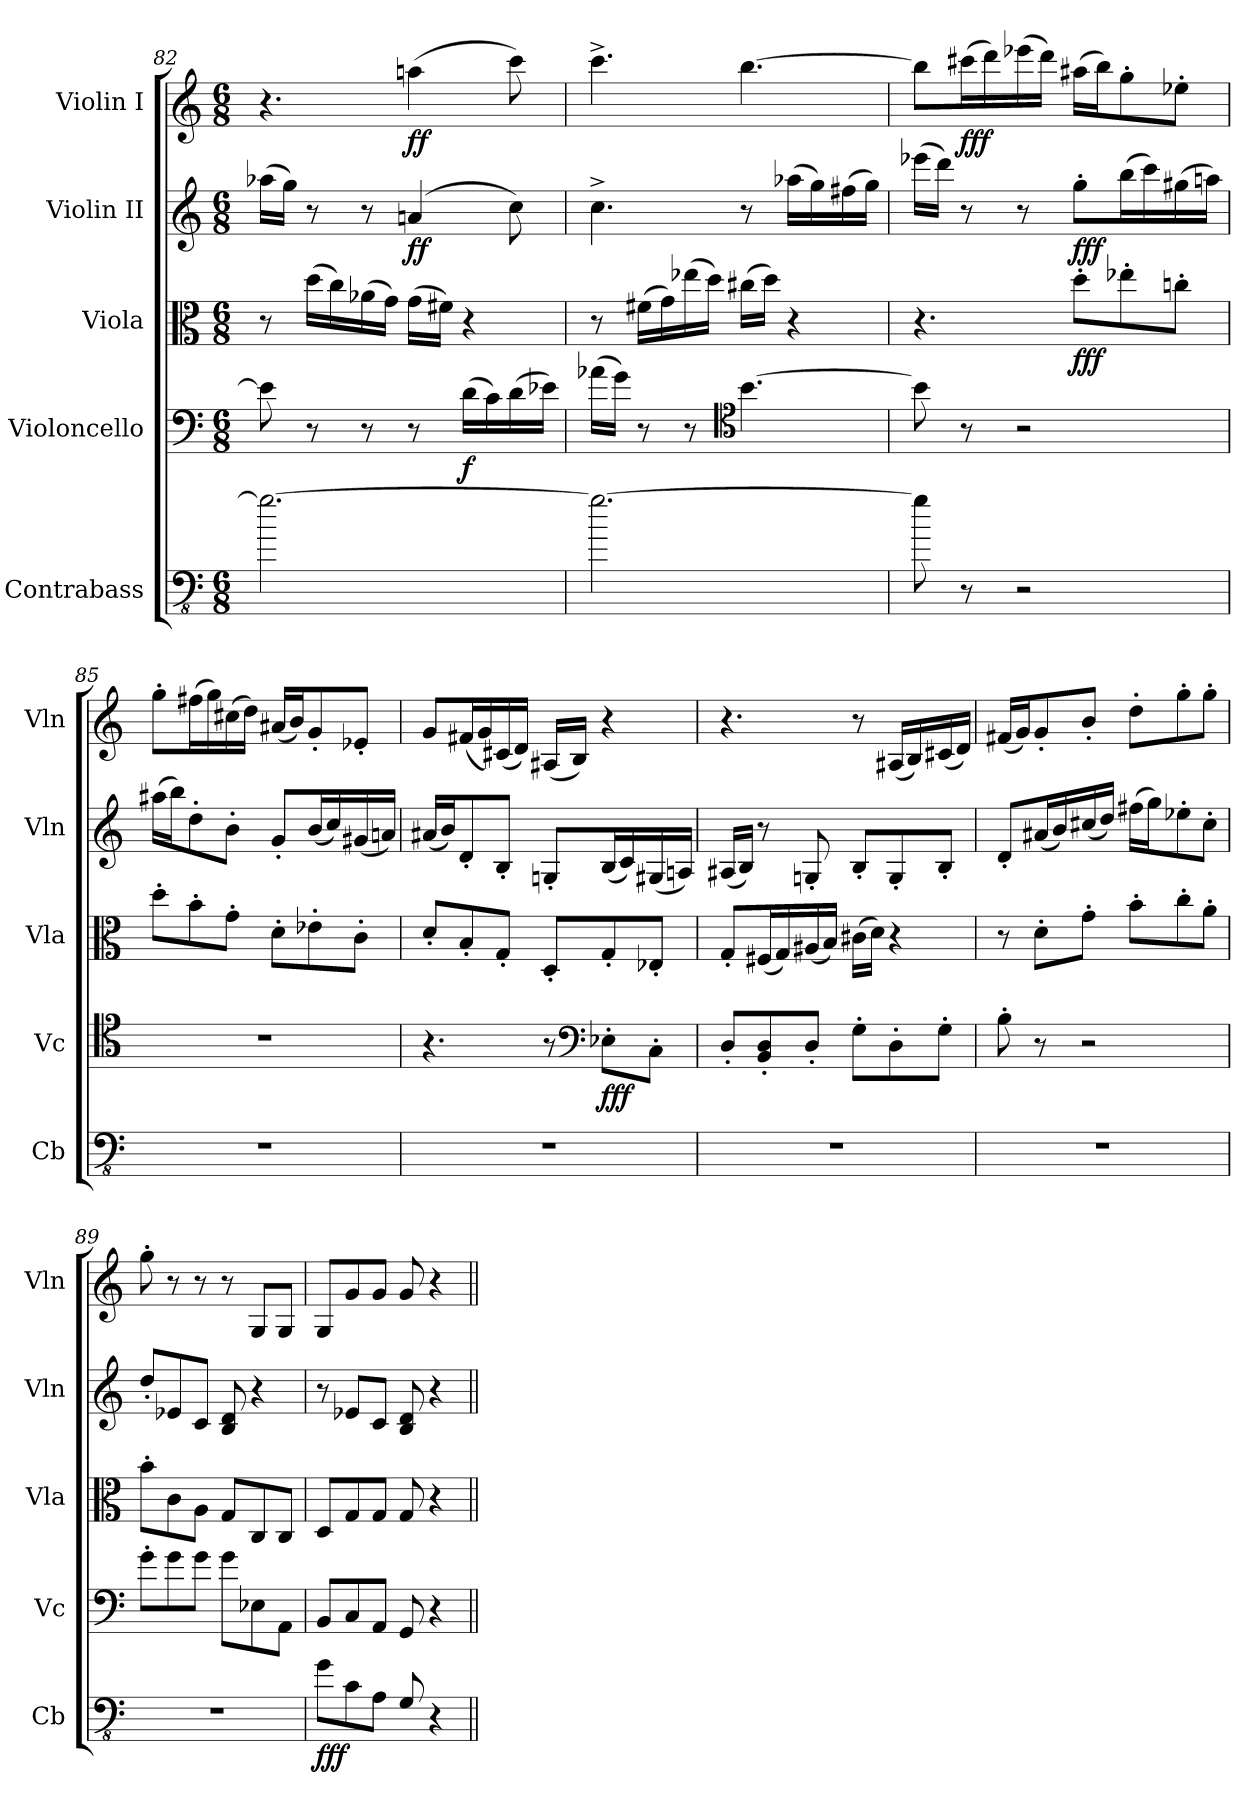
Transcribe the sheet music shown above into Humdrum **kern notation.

**kern	**dynam	**kern	**dynam	**kern	**dynam	**kern	**dynam	**kern	**dynam
*part5	*part5	*part4	*part4	*part3	*part3	*part2	*part2	*part1	*part1
*staff5	*staff5	*staff4	*staff4	*staff3	*staff3	*staff2	*staff2	*staff1	*staff1
*I"Contrabass	*	*I"Violoncello	*	*I"Viola	*	*I"Violin II	*	*I"Violin I	*
*I'Cb	*	*I'Vc	*	*I'Vla	*	*I'Vln	*	*I'Vln	*
!!LO:LB:g=z
*clefFv4	*	*clefF4	*	*clefC3	*	*clefG2	*	*clefG2	*
*ITrd7c12	*	*	*	*	*	*	*	*	*
*k[]	*	*k[]	*	*k[]	*	*k[]	*	*k[]	*
*M6/8	*	*M6/8	*	*M6/8	*	*M6/8	*	*M6/8	*
=82	=82	=82	=82	=82	=82	=82	=82	=82	=82
2.G\_	.	8e-\]	.	8r	.	(16aa-X\LL	.	4.r	.
.	.	.	.	.	.	16gg\JJ)	.	.	.
.	.	8r	.	(16dd\LL	.	8r	.	.	.
.	.	.	.	16cc\)	.	.	.	.	.
.	.	8r	.	(16a-X\	.	8r	.	.	.
.	.	.	.	16g\JJ)	.	.	.	.	.
!	!	!	!	!	!	!	!LO:DY:b	!	!LO:DY:b
.	.	8r	.	(16g\LL	.	(4an/	ff	(4aan\	ff
.	.	.	.	16f#X\JJ)	.	.	.	.	.
!	!	!	!LO:DY:b	!	!	!	!	!	!
.	.	(16d\LL	f	4r	.	.	.	.	.
.	.	16c\)	.	.	.	.	.	.	.
.	.	(16d\	.	.	.	8cc\)	.	8ccc\)	.
.	.	16e-X\JJ)	.	.	.	.	.	.	.
=83	=83	=83	=83	=83	=83	=83	=83	=83	=83
2.G\_	.	(16a-X\LL	.	8r	.	4.cc^\	.	4.ccc^\	.
.	.	16g\JJ)	.	.	.	.	.	.	.
.	.	8r	.	(16f#X\LL	.	.	.	.	.
.	.	.	.	16g\)	.	.	.	.	.
.	.	8r	.	(16ee-X\	.	.	.	.	.
.	.	.	.	16dd\JJ)	.	.	.	.	.
*	*	*clefC4	*	*	*	*	*	*	*
.	.	[4.b\	.	(16cc#X\LL	.	8r	.	[4.bb\	.
.	.	.	.	16dd\JJ)	.	.	.	.	.
.	.	.	.	4r	.	(16aa-X\LL	.	.	.
.	.	.	.	.	.	16gg\)	.	.	.
.	.	.	.	.	.	(16ff#X\	.	.	.
.	.	.	.	.	.	16gg\JJ)	.	.	.
=84	=84	=84	=84	=84	=84	=84	=84	=84	=84
8G\]	.	8b\]	.	4.r	.	(16eee-X\LL	.	8bb\L]	.
.	.	.	.	.	.	16ddd\JJ)	.	.	.
!	!	!	!	!	!	!	!	!	!LO:DY:b
8r	.	8r	.	.	.	8r	.	(16ccc#X\L	fff
.	.	.	.	.	.	.	.	16ddd\)	.
2r	.	2r	.	.	.	8r	.	(16eee-X\	.
.	.	.	.	.	.	.	.	16ddd\JJ)	.
!	!	!	!	!	!LO:DY:b	!	!LO:DY:b	!	!
.	.	.	.	8dd'\L	fff	8gg'\L	fff	(16aa#X\LL	.
.	.	.	.	.	.	.	.	16bb\J)	.
.	.	.	.	8ee-X'\	.	(16bb\L	.	8gg'\	.
.	.	.	.	.	.	16ccc\)	.	.	.
.	.	.	.	8ccn'\J	.	(16gg#X\	.	8ee-X'\J	.
.	.	.	.	.	.	16aan\JJ)	.	.	.
!!LO:PB:g=z
=85	=85	=85	=85	=85	=85	=85	=85	=85	=85
2.r	.	2.r	.	8dd'\L	.	(16aa#X\LL	.	8gg'\L	.
.	.	.	.	.	.	16bb\J)	.	.	.
.	.	.	.	8b'\	.	8dd'\	.	(16ff#X\L	.
.	.	.	.	.	.	.	.	16gg\)	.
.	.	.	.	8g'\J	.	8b'\J	.	(16cc#X\	.
.	.	.	.	.	.	.	.	16dd\JJ)	.
.	.	.	.	8d'\L	.	8g'/L	.	(16a#X/LL	.
.	.	.	.	.	.	.	.	16b/J)	.
.	.	.	.	8e-X'\	.	(16b/L	.	8g'/	.
.	.	.	.	.	.	16cc/)	.	.	.
.	.	.	.	8c'\J	.	(16g#X/	.	8e-X'/J	.
.	.	.	.	.	.	16an/JJ)	.	.	.
=86	=86	=86	=86	=86	=86	=86	=86	=86	=86
2.r	.	4.r	.	8d'/L	.	(16a#X/LL	.	8g/L	.
.	.	.	.	.	.	16b/J)	.	.	.
.	.	.	.	8B'/	.	8d'/	.	(16f#X/L	.
.	.	.	.	.	.	.	.	16g/)	.
.	.	.	.	8G'/J	.	8B'/J	.	(16c#X/	.
.	.	.	.	.	.	.	.	16d/JJ)	.
.	.	8r	.	8D'/L	.	8Gn'/L	.	(16A#X/LL	.
.	.	.	.	.	.	.	.	16B/JJ)	.
*	*	*clefF4	*	*	*	*	*	*	*
!	!	!	!LO:DY:b	!	!	!	!	!	!
.	.	8E-X'\L	fff	8G'/	.	(16B/L	.	4r	.
.	.	.	.	.	.	16c/)	.	.	.
.	.	8C'\J	.	8E-X'/J	.	(16G#X/	.	.	.
.	.	.	.	.	.	16An/JJ)	.	.	.
=87	=87	=87	=87	=87	=87	=87	=87	=87	=87
2.r	.	8D'/L	.	8G'/L	.	(16A#X/LL	.	4.r	.
.	.	.	.	.	.	16B/JJ)	.	.	.
.	.	8BB/' 8D/'	.	(16F#X/L	.	8r	.	.	.
.	.	.	.	16G/)	.	.	.	.	.
.	.	8D'/J	.	(16A#X/	.	8Gn'/	.	.	.
.	.	.	.	16B/JJ)	.	.	.	.	.
.	.	8G'\L	.	(16c#X\LL	.	8B'/L	.	8r	.
.	.	.	.	16d\JJ)	.	.	.	.	.
.	.	8D'\	.	4r	.	8G'/	.	(16A#X/LL	.
.	.	.	.	.	.	.	.	16B/)	.
.	.	8G'\J	.	.	.	8B'/J	.	(16c#X/	.
.	.	.	.	.	.	.	.	16d/JJ)	.
!!LO:LB:g=z
=88	=88	=88	=88	=88	=88	=88	=88	=88	=88
2.r	.	8B'\	.	8r	.	8d'/L	.	(16f#X/LL	.
.	.	.	.	.	.	.	.	16g/J)	.
.	.	8r	.	8d'\L	.	(16a#X/L	.	8g'/	.
.	.	.	.	.	.	16b/)	.	.	.
.	.	2r	.	8g'\J	.	(16cc#X/	.	8b'/J	.
.	.	.	.	.	.	16dd/JJ)	.	.	.
.	.	.	.	8b'\L	.	(16ff#X\LL	.	8dd'\L	.
.	.	.	.	.	.	16gg\J)	.	.	.
.	.	.	.	8cc'\	.	8ee-X'\	.	8gg'\	.
.	.	.	.	8a'\J	.	8cc#'\J	.	8gg'\J	.
=89	=89	=89	=89	=89	=89	=89	=89	=89	=89
2.r	.	8g'\L	.	8b'\L	.	8dd'/L	.	8gg'\	.
.	.	8g\	.	8c\	.	8e-X/	.	8r	.
.	.	8g\J	.	8A\J	.	8c/J	.	8r	.
.	.	8g\L	.	8G/L	.	8B/ 8d/	.	8r	.
.	.	8E-X\	.	8C/	.	4r	.	8G/L	.
.	.	8AA\J	.	8C/J	.	.	.	8G/J	.
=90	=90	=90	=90	=90	=90	=90	=90	=90	=90
!	!LO:DY:b	!	!	!	!	!	!	!	!
8GG\L	fff	8BB/L	.	8D/L	.	8r	.	8G/L	.
8CC\	.	8C/	.	8G/	.	8e-X/L	.	8g/	.
8AAA\J	.	8AA/J	.	8G/J	.	8c/J	.	8g/J	.
8GGG/	.	8GG/	.	8G/	.	8B/ 8d/	.	8g/	.
4r	.	4r	.	4r	.	4r	.	4r	.
=||	=||	=||	=||	=||	=||	=||	=||	=||	=||
*-	*-	*-	*-	*-	*-	*-	*-	*-	*-
